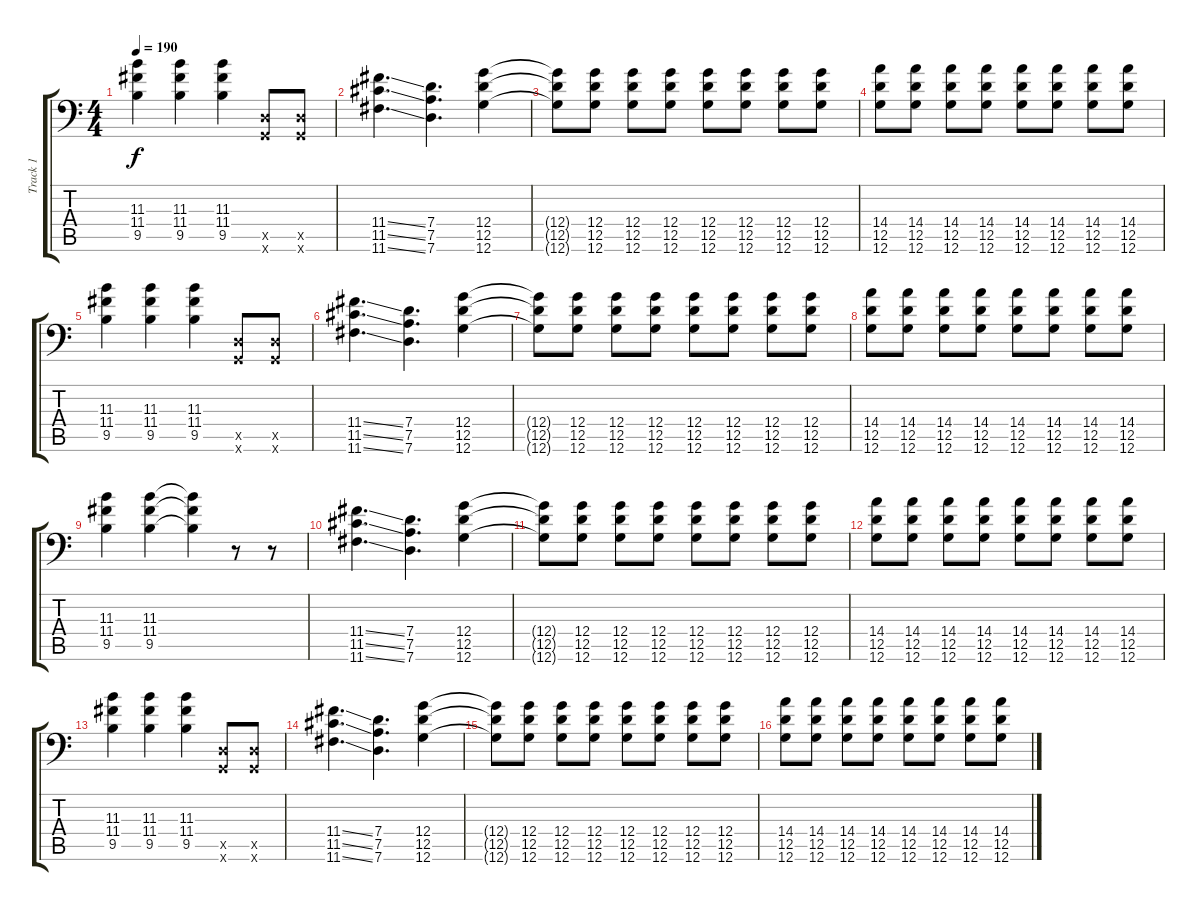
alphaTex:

\track ("Track 1" "Track 1") {instrument distortionguitar}
\staff {score tabs}
\tuning (A3 F3 C3 G2 D2 G1) {hide}
\ts (4 4)
\tempo 190
\clef f4
\ks c
(11.3 11.4 9.5).4{dy f} (11.3 11.4 9.5).4 (11.3 11.4 9.5).4 (0.5{x} 0.6{x}).8 (0.5{x} 0.6{x}).8 |
(11.4{ss} 11.5{ss} 11.6{ss}).4{d} (7.4 7.5 7.6).4{d} (12.4 12.5 12.6).4 |
(12.4{t} 12.5{t} 12.6{t}).8 (12.4 12.5 12.6).8 (12.4 12.5 12.6).8 (12.4 12.5 12.6).8 (12.4 12.5 12.6).8 (12.4 12.5 12.6).8 (12.4 12.5 12.6).8 (12.4 12.5 12.6).8 |
(14.4 12.5 12.6).8 (14.4 12.5 12.6).8 (14.4 12.5 12.6).8 (14.4 12.5 12.6).8 (14.4 12.5 12.6).8 (14.4 12.5 12.6).8 (14.4 12.5 12.6).8 (14.4 12.5 12.6).8 |
(11.3 11.4 9.5).4 (11.3 11.4 9.5).4 (11.3 11.4 9.5).4 (0.5{x} 0.6{x}).8 (0.5{x} 0.6{x}).8 |
(11.4{ss} 11.5{ss} 11.6{ss}).4{d} (7.4 7.5 7.6).4{d} (12.4 12.5 12.6).4 |
(12.4{t} 12.5{t} 12.6{t}).8 (12.4 12.5 12.6).8 (12.4 12.5 12.6).8 (12.4 12.5 12.6).8 (12.4 12.5 12.6).8 (12.4 12.5 12.6).8 (12.4 12.5 12.6).8 (12.4 12.5 12.6).8 |
(14.4 12.5 12.6).8 (14.4 12.5 12.6).8 (14.4 12.5 12.6).8 (14.4 12.5 12.6).8 (14.4 12.5 12.6).8 (14.4 12.5 12.6).8 (14.4 12.5 12.6).8 (14.4 12.5 12.6).8 |
(11.3 11.4 9.5).4 (11.3 11.4 9.5).4 (11.3{t} 11.4{t} 9.5{t}).4 r.8 r.8 |
(11.4{ss} 11.5{ss} 11.6{ss}).4{d} (7.4 7.5 7.6).4{d} (12.4 12.5 12.6).4 |
(12.4{t} 12.5{t} 12.6{t}).8 (12.4 12.5 12.6).8 (12.4 12.5 12.6).8 (12.4 12.5 12.6).8 (12.4 12.5 12.6).8 (12.4 12.5 12.6).8 (12.4 12.5 12.6).8 (12.4 12.5 12.6).8 |
(14.4 12.5 12.6).8 (14.4 12.5 12.6).8 (14.4 12.5 12.6).8 (14.4 12.5 12.6).8 (14.4 12.5 12.6).8 (14.4 12.5 12.6).8 (14.4 12.5 12.6).8 (14.4 12.5 12.6).8 |
(11.3 11.4 9.5).4 (11.3 11.4 9.5).4 (11.3 11.4 9.5).4 (0.5{x} 0.6{x}).8 (0.5{x} 0.6{x}).8 |
(11.4{ss} 11.5{ss} 11.6{ss}).4{d} (7.4 7.5 7.6).4{d} (12.4 12.5 12.6).4 |
(12.4{t} 12.5{t} 12.6{t}).8 (12.4 12.5 12.6).8 (12.4 12.5 12.6).8 (12.4 12.5 12.6).8 (12.4 12.5 12.6).8 (12.4 12.5 12.6).8 (12.4 12.5 12.6).8 (12.4 12.5 12.6).8 |
(14.4 12.5 12.6).8 (14.4 12.5 12.6).8 (14.4 12.5 12.6).8 (14.4 12.5 12.6).8 (14.4 12.5 12.6).8 (14.4 12.5 12.6).8 (14.4 12.5 12.6).8 (14.4 12.5 12.6).8
